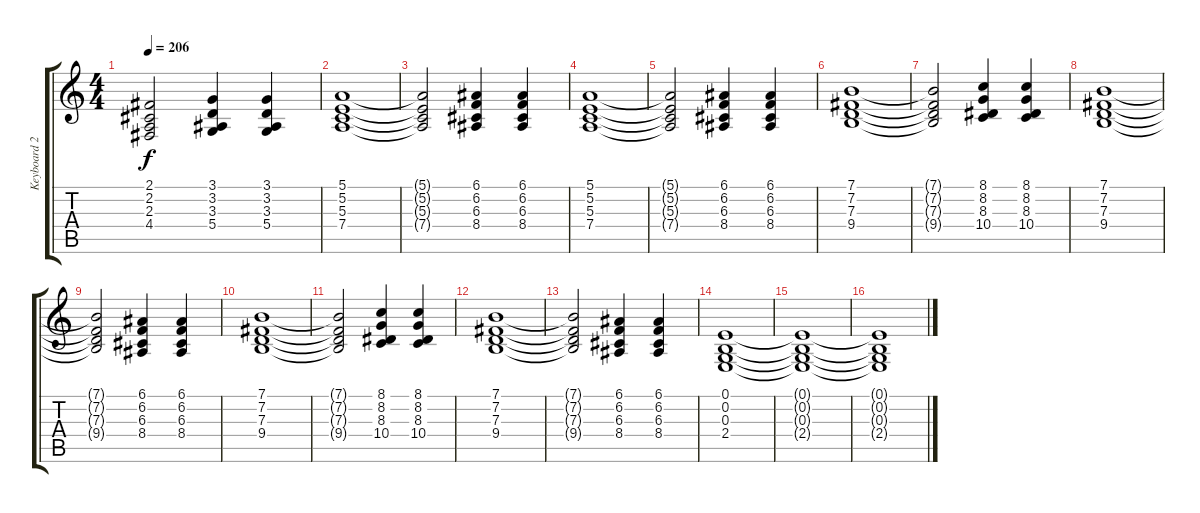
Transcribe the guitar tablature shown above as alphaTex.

\track ("Keyboard 2" "Keyboard 2") {instrument choiraahs}
\staff {score tabs}
\tuning (E4 B3 G3 D3 A2 E2) {hide}
\ts (4 4)
\tempo 206
\clef g2
\ks c
(2.1{t} 2.2{t} 2.3{t} 4.4{t}).2{dy f} (3.1 3.2 3.3 5.4).4 (3.1 3.2 3.3 5.4).4 |
(5.1 5.2 5.3 7.4).1 |
(5.1{t} 5.2{t} 5.3{t} 7.4{t}).2 (6.1 6.2 6.3 8.4).4 (6.1 6.2 6.3 8.4).4 |
(5.1 5.2 5.3 7.4).1 |
(5.1{t} 5.2{t} 5.3{t} 7.4{t}).2 (6.1 6.2 6.3 8.4).4 (6.1 6.2 6.3 8.4).4 |
(7.1 7.2 7.3 9.4).1 |
(7.1{t} 7.2{t} 7.3{t} 9.4{t}).2 (8.1 8.2 8.3 10.4).4 (8.1 8.2 8.3 10.4).4 |
(7.1 7.2 7.3 9.4).1 |
(7.1{t} 7.2{t} 7.3{t} 9.4{t}).2 (6.1 6.2 6.3 8.4).4 (6.1 6.2 6.3 8.4).4 |
(7.1 7.2 7.3 9.4).1 |
(7.1{t} 7.2{t} 7.3{t} 9.4{t}).2 (8.1 8.2 8.3 10.4).4 (8.1 8.2 8.3 10.4).4 |
(7.1 7.2 7.3 9.4).1 |
(7.1{t} 7.2{t} 7.3{t} 9.4{t}).2 (6.1 6.2 6.3 8.4).4 (6.1 6.2 6.3 8.4).4 |
(0.1 0.2 0.3 2.4).1 |
(0.1{t} 0.2{t} 0.3{t} 2.4{t}).1 |
(0.1{t} 0.2{t} 0.3{t} 2.4{t}).1
